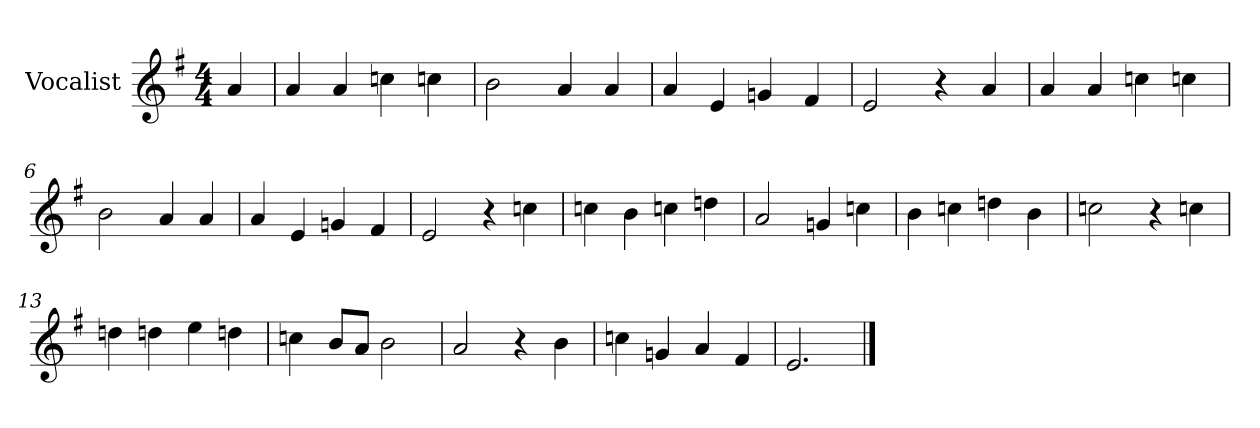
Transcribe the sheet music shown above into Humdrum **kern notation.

**kern
*part1
*staff1
*I"Vocalist
*k[f#]
*e:
*M4/4
=
4a
=1
4a
4a
4ccn
4ccn
=2
2b
4a
4a
=3
4a
4e
4gn
4f#
=4
2e
4r
4a
=5
4a
4a
4ccn
4ccn
=6
2b
4a
4a
=7
4a
4e
4gn
4f#
=8
2e
4r
4ccn
=9
4ccn
4b
4ccn
4ddn
=10
2a
4gn
4ccn
=11
4b
4ccn
4ddn
4b
=12
2ccn
4r
4ccn
=13
4ddn
4ddn
4ee
4ddn
=14
4ccn
8bL
8aJ
2b
=15
2a
4r
4b
=16
4ccn
4gn
4a
4f#
=17
2.e
==
*-
